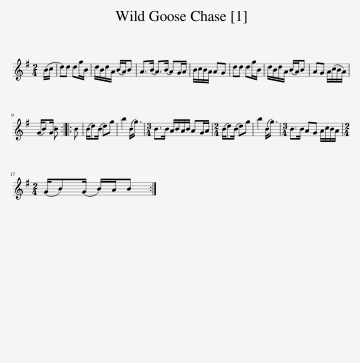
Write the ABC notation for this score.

X:1
L:1/8
M:2/4
I:linebreak $
K:G
V:1 treble
V:1
 (B/c/ | d)d dg/B/ | d/B/d/A/ (B/A/)B | A>(B A>)(B A)G/A/ | B/c/B/A/ AG | %5
 dd dg/B/ | d/B/d/A/ (B/A/)B | AG A/(c/B/A/) |$ (G/B)(G/ B) :: B | %10
 (B/d)(B/ d)g | b2 (B<g) |[M:3/4] B>B A/B/A/B/ AG/A/ |[M:2/4] (B/d)(B/ d)g | b2 (B<g) | %15
[M:3/4] B>B AG A/c/B/A/ |$[M:2/4] (G/B)(G/ B/)A/B :| %17
